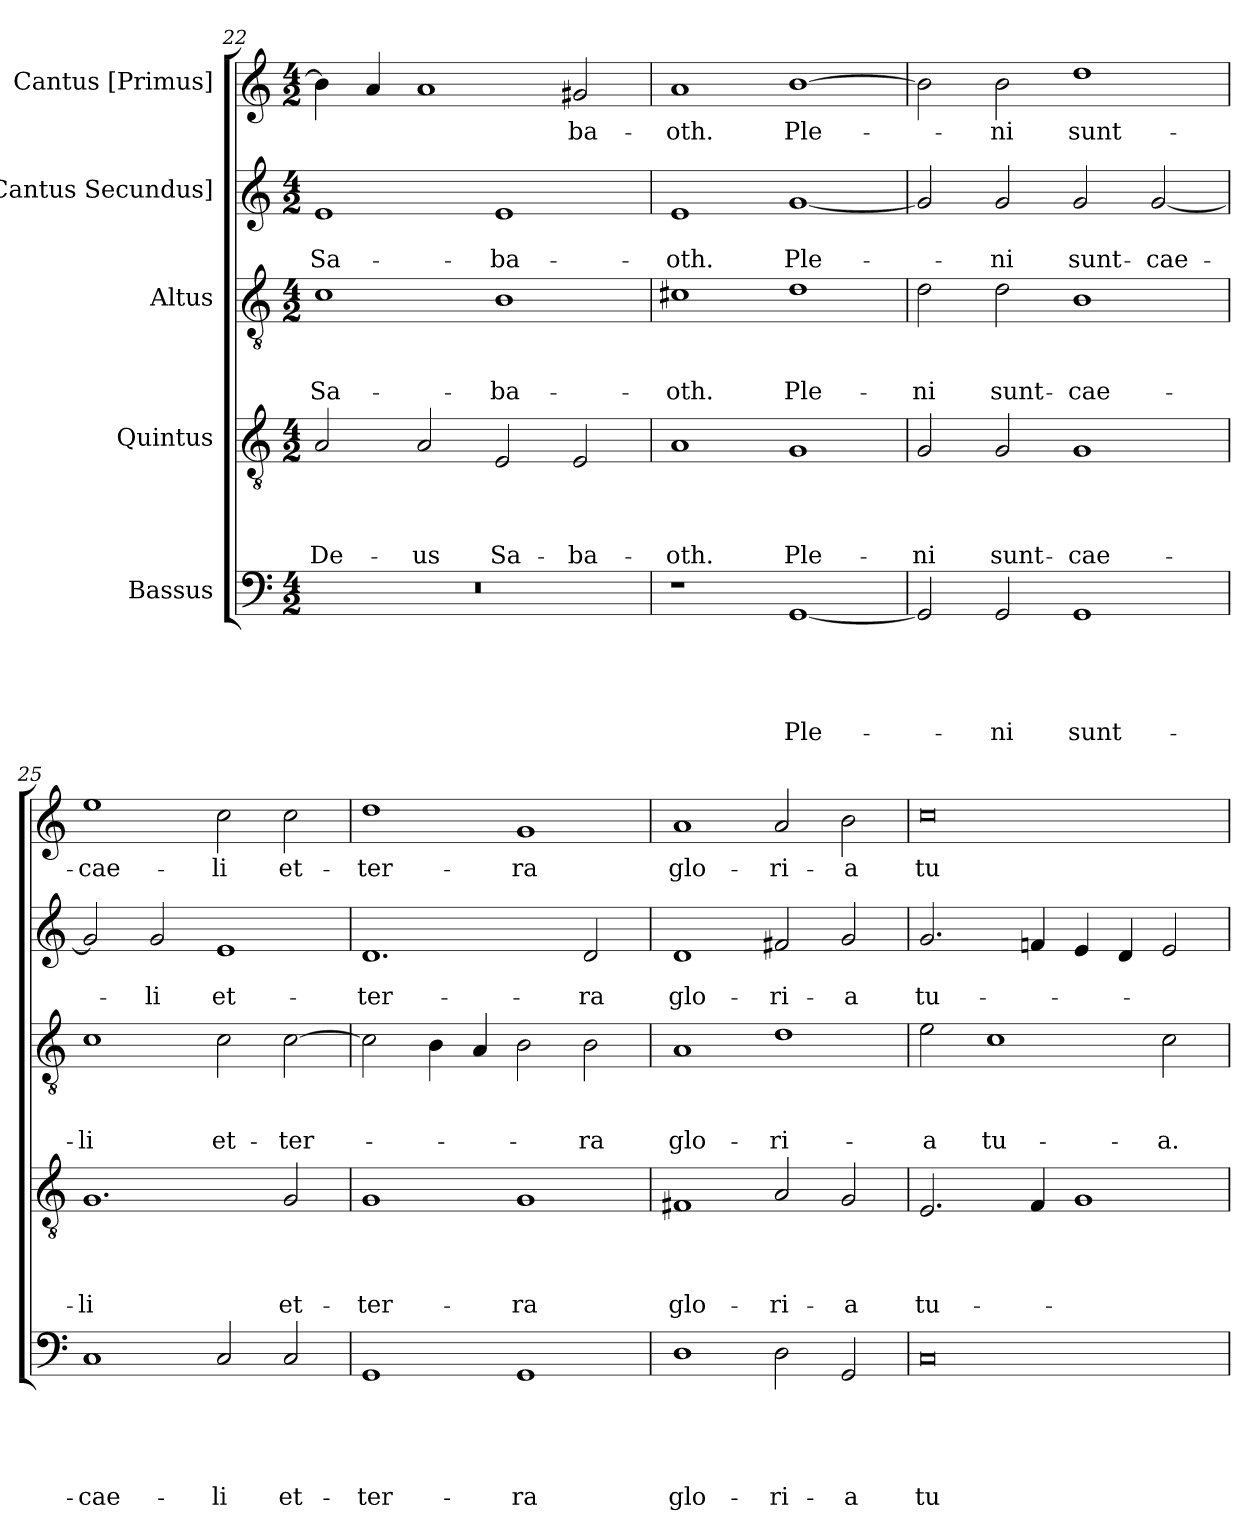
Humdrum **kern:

**kern	**text	**text	**text	**text	**text	**kern	**text	**text	**text	**text	**kern	**text	**text	**text	**kern	**text	**text	**kern	**text
*part5	*part5	*part5	*part5	*part5	*part5	*part4	*part4	*part4	*part4	*part4	*part3	*part3	*part3	*part3	*part2	*part2	*part2	*part1	*part1
*staff5	*staff5	*staff5	*staff5	*staff5	*staff5	*staff4	*staff4	*staff4	*staff4	*staff4	*staff3	*staff3	*staff3	*staff3	*staff2	*staff2	*staff2	*staff1	*staff1
*I"Bassus	*	*	*	*	*	*I"Quintus	*	*	*	*	*I"Altus	*	*	*	*I"[Cantus Secundus]	*	*	*I"Cantus [Primus]	*
*clefF4	*	*	*	*	*	*clefGv2	*	*	*	*	*clefGv2	*	*	*	*clefG2	*	*	*clefG2	*
*k[]	*	*	*	*	*	*k[]	*	*	*	*	*k[]	*	*	*	*k[]	*	*	*k[]	*
*M4/2	*	*	*	*	*	*M4/2	*	*	*	*	*M4/2	*	*	*	*M4/2	*	*	*M4/2	*
=22	=22	=22	=22	=22	=22	=22	=22	=22	=22	=22	=22	=22	=22	=22	=22	=22	=22	=22	=22
0r	.	.	.	.	.	2A/	.	.	.	De-	1c\	.	.	Sa-	1e/	.	Sa-	4b\]	.
.	.	.	.	.	.	.	.	.	.	.	.	.	.	.	.	.	.	4a/	.
.	.	.	.	.	.	2A/	.	.	.	-us	.	.	.	.	.	.	.	1a/	.
.	.	.	.	.	.	2E/	.	.	.	Sa-	1B\	.	.	-ba-	1e/	.	-ba-	.	.
.	.	.	.	.	.	2E/	.	.	.	-ba-	.	.	.	.	.	.	.	2g#X/	-ba-
=23	=23	=23	=23	=23	=23	=23	=23	=23	=23	=23	=23	=23	=23	=23	=23	=23	=23	=23	=23
1r	.	.	.	.	.	1A/	.	.	.	-oth.	1c#X\	.	.	-oth.	1e/	.	-oth.	1a/	-oth.
[1GG/	.	.	.	.	Ple-	1G/	.	.	.	Ple-	1d\	.	.	Ple-	[1g/	.	Ple-	[1b\	Ple-
=24	=24	=24	=24	=24	=24	=24	=24	=24	=24	=24	=24	=24	=24	=24	=24	=24	=24	=24	=24
2GG/]	.	.	.	.	.	2G/	.	.	.	-ni	2d\	.	.	-ni	2g/]	.	.	2b\]	.
2GG/	.	.	.	.	-ni	2G/	.	.	.	sunt-	2d\	.	.	sunt-	2g/	.	-ni	2b\	-ni
1GG/	.	.	.	.	sunt-	1G/	.	.	.	cae-	1B\	.	.	cae-	2g/	.	sunt-	1dd\	sunt-
.	.	.	.	.	.	.	.	.	.	.	.	.	.	.	[2g/	.	cae-	.	.
=25	=25	=25	=25	=25	=25	=25	=25	=25	=25	=25	=25	=25	=25	=25	=25	=25	=25	=25	=25
1C/	.	.	.	.	cae-	1.G/	.	.	.	-li	1c\	.	.	-li	2g/]	.	.	1ee\	cae-
.	.	.	.	.	.	.	.	.	.	.	.	.	.	.	2g/	.	-li	.	.
2C/	.	.	.	.	-li	.	.	.	.	.	2c\	.	.	et-	1e/	.	et-	2cc\	-li
2C/	.	.	.	.	et-	2G/	.	.	.	et-	[2c\	.	.	ter-	.	.	.	2cc\	et-
=26	=26	=26	=26	=26	=26	=26	=26	=26	=26	=26	=26	=26	=26	=26	=26	=26	=26	=26	=26
1GG/	.	.	.	.	ter-	1G/	.	.	.	ter-	2c\]	.	.	.	1.d/	.	ter-	1dd\	ter-
.	.	.	.	.	.	.	.	.	.	.	4B\	.	.	.	.	.	.	.	.
.	.	.	.	.	.	.	.	.	.	.	4A/	.	.	.	.	.	.	.	.
1GG/	.	.	.	.	-ra	1G/	.	.	.	-ra	2B\	.	.	.	.	.	.	1g/	-ra
.	.	.	.	.	.	.	.	.	.	.	2B\	.	.	-ra	2d/	.	-ra	.	.
=27	=27	=27	=27	=27	=27	=27	=27	=27	=27	=27	=27	=27	=27	=27	=27	=27	=27	=27	=27
1D\	.	.	.	.	glo-	1F#X/	.	.	.	glo-	1A/	.	.	glo-	1d/	.	glo-	1a/	glo-
2D\	.	.	.	.	-ri-	2A/	.	.	.	-ri-	1d\	.	.	-ri-	2f#X/	.	-ri-	2a/	-ri-
2GG/	.	.	.	.	-a	2G/	.	.	.	-a	.	.	.	.	2g/	.	-a	2b\	-a
=28	=28	=28	=28	=28	=28	=28	=28	=28	=28	=28	=28	=28	=28	=28	=28	=28	=28	=28	=28
0C/	.	.	.	.	tu-	2.E/	.	.	.	tu-	2e\	.	.	-a	2.g/	.	tu-	0cc\	tu-
.	.	.	.	.	.	.	.	.	.	.	1c\	.	.	tu-	.	.	.	.	.
.	.	.	.	.	.	4F/	.	.	.	.	.	.	.	.	4fn/	.	.	.	.
.	.	.	.	.	.	1G/	.	.	.	.	.	.	.	.	4e/	.	.	.	.
.	.	.	.	.	.	.	.	.	.	.	.	.	.	.	4d/	.	.	.	.
.	.	.	.	.	.	.	.	.	.	.	2c\	.	.	-a.	2e/	.	.	.	.
=	=	=	=	=	=	=	=	=	=	=	=	=	=	=	=	=	=	=	=
*-	*-	*-	*-	*-	*-	*-	*-	*-	*-	*-	*-	*-	*-	*-	*-	*-	*-	*-	*-
